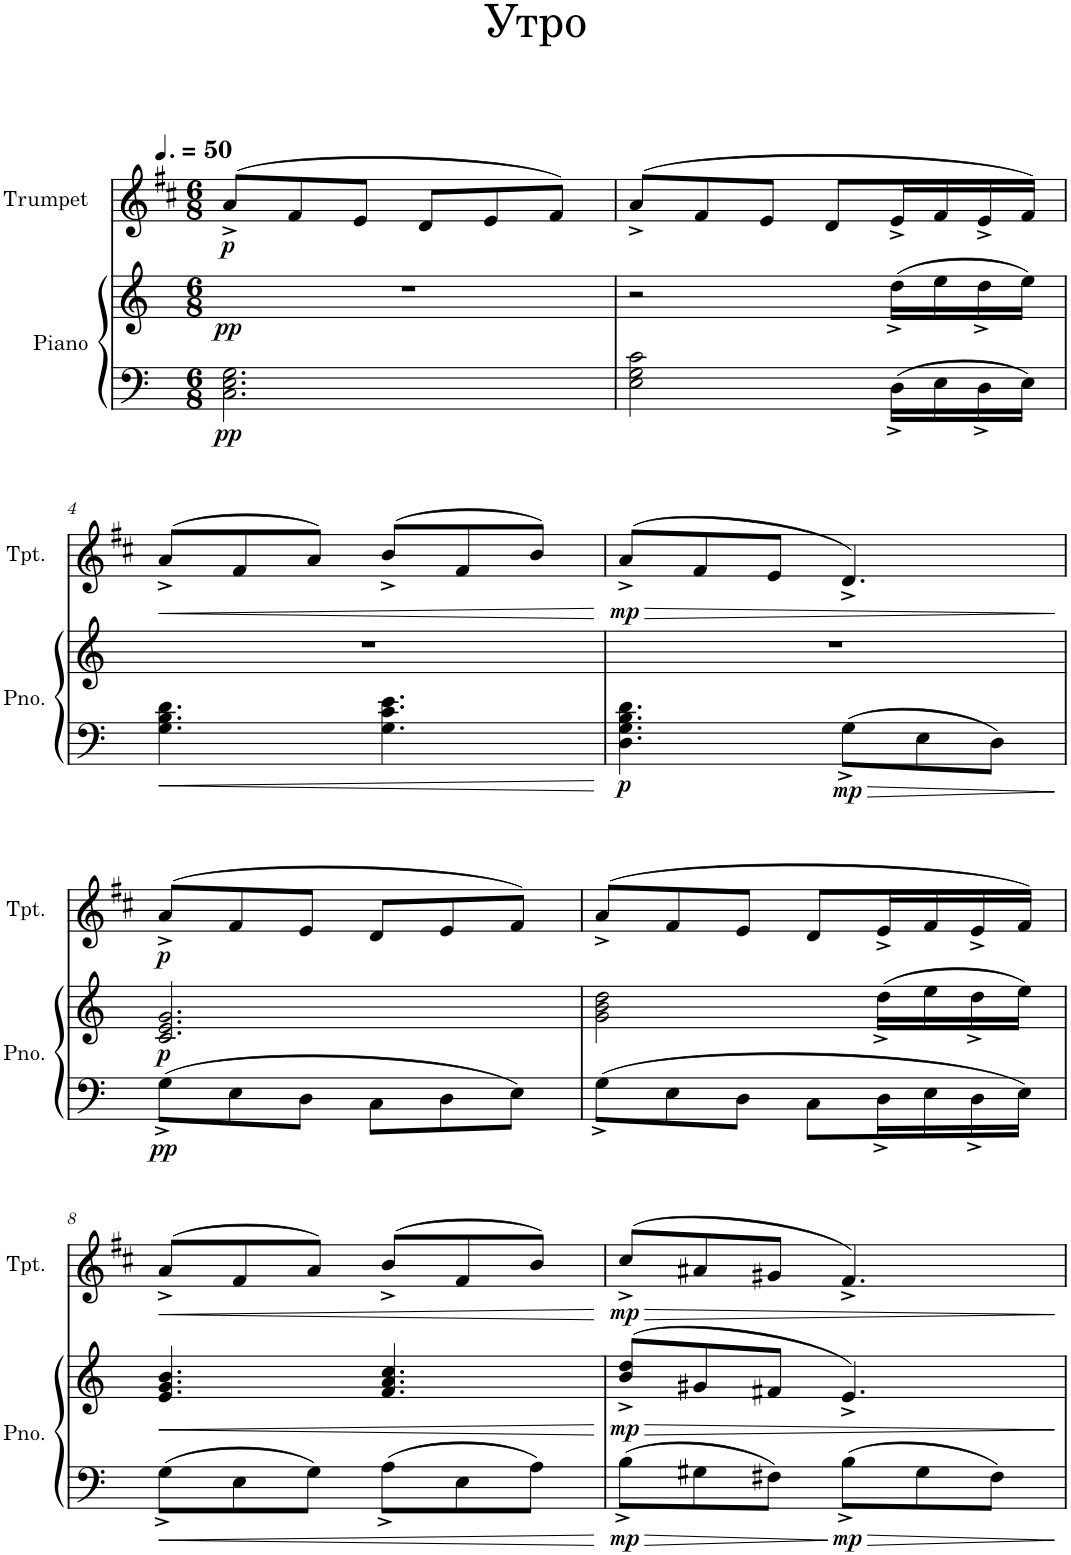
**kern	**kern	**dynam	**kern	**dynam
*part2	*part2	*part2	*part1	*part1
*staff3	*staff2	*staff2/3	*staff1	*staff1
*I"Piano	*	*	*I"Trumpet	*
*I'Pno.	*	*	*I'Tpt.	*
*clefF4	*clefG2	*	*clefG2	*
*	*	*	*Trd1c2	*
*k[]	*k[]	*	*k[f#c#]	*
*M6/8	*M6/8	*	*M6/8	*
*MM75	*MM75	*	*MM75	*
=2	=2	=2	=2	=2
!	!	!LO:DY:b=2	!	!
!	!	!LO:DY:n=1:b	!	!LO:DY:b
2.C\ 2.E\ 2.G\	2.r	pp pp	(>8a^</L	p
.	.	.	8f#/	.
.	.	.	8e/J	.
.	.	.	8d/L	.
.	.	.	8e/	.
.	.	.	8f#/J)	.
=3	=3	=3	=3	=3
2E\ 2G\ 2c\	2r	.	(>8a^</L	.
.	.	.	8f#/	.
.	.	.	8e/J	.
.	.	.	8d/L	.
16D^<\LL	(>16dd^<\LL	.	16e^</L	.
16E\	16ee\	.	16f#/	.
16D^<\	16dd^<\	.	16e^</	.
16E\JJ	16ee\JJ)	.	16f#/JJ)	.
!!LO:LB:g=z
=4	=4	=4	=4	=4
!	!	!	!	!LO:HP:b
4.G\ 4.B\ 4.d\	2.r	.	(>8a^</L	<
.	.	.	8f#/	.
.	.	.	8a/J)	.
4.G\ 4.c\ 4.e\	.	.	(>8b^</L	.
.	.	.	8f#/	.
.	.	.	8b/J)	.
.	.	.	.	[
=5	=5	=5	=5	=5
!	!	!LO:DY:b=2	!	!LO:HP:b
!	!	!	!	!LO:DY:n=1:b
4.D\ 4.G\ 4.B\ 4.d\	2.r	p	(>8a^</L	> mp
.	.	.	8f#/	.
.	.	.	8e/J	.
!	!	!LO:HP:b=2	!	!
!	!	!LO:DY:n=1:b=2	!	!
8G^<\L	.	> mp	4.d^</)	.
8E\	.	.	.	.
8D\J	.	.	.	.
.	.	.	.	]
!!LO:LB:g=z
=6	=6	=6	=6	=6
!	!	!LO:DY:b=2	!	!
!	!	!LO:DY:n=1:b	!	!LO:DY:b
8G^<\L	2.c/ 2.e/ 2.g/	pp p	(>8a^</L	p
8E\	.	.	8f#/	.
8D\J	.	.	8e/J	.
8C\L	.	.	8d/L	.
8D\	.	.	8e/	.
8E\J	.	.	8f#/J)	.
=7	=7	=7	=7	=7
8G^<\L	2g\ 2b\ 2dd\	.	(>8a^</L	.
8E\	.	.	8f#/	.
8D\J	.	.	8e/J	.
8C\L	.	.	8d/L	.
16D^<\L	(>16dd^<\LL	.	16e^</L	.
16E\	16ee\	.	16f#/	.
16D^<\	16dd^<\	.	16e^</	.
16E\JJ	16ee\JJ)	.	16f#/JJ)	.
!!LO:LB:g=z
=8	=8	=8	=8	=8
!	!	!LO:HP:b=2	!	!
!	!	!LO:HP:n=1:b	!	!LO:HP:b
8G^<\L	4.e/ 4.g/ 4.b/	< <	(>8a^</L	<
8E\	.	.	8f#/	.
8G\J	.	.	8a/J)	.
8A^<\L	4.f/ 4.a/ 4.cc/	.	(>8b^</L	.
8E\	.	.	8f#/	.
8A\J	.	.	8b/J)	.
.	.	[ ]	.	[
=9	=9	=9	=9	=9
!	!	!LO:HP:b	!	!LO:HP:b
!	!	!LO:DY:n=1:b=2	!	!
!	!	!LO:DY:n=2:b	!	!LO:DY:n=1:b
8B^<\L	(>8b/^< 8dd/^<L	> mp mp	(>8cc#^</L	> mp
8G#X\	8g#X/	.	8a#X/	.
8F#X\J	8f#X/J	.	8g#X/J	.
!	!	!LO:DY:n=3:b=2	!	!
8B^<\L	4.e^</)	] mp	4.f#^</)	.
8G#\	.	.	.	.
8F#\J	.	.	.	.
.	.	[	.	]
=	=	=	=	=
*-	*-	*-	*-	*-
